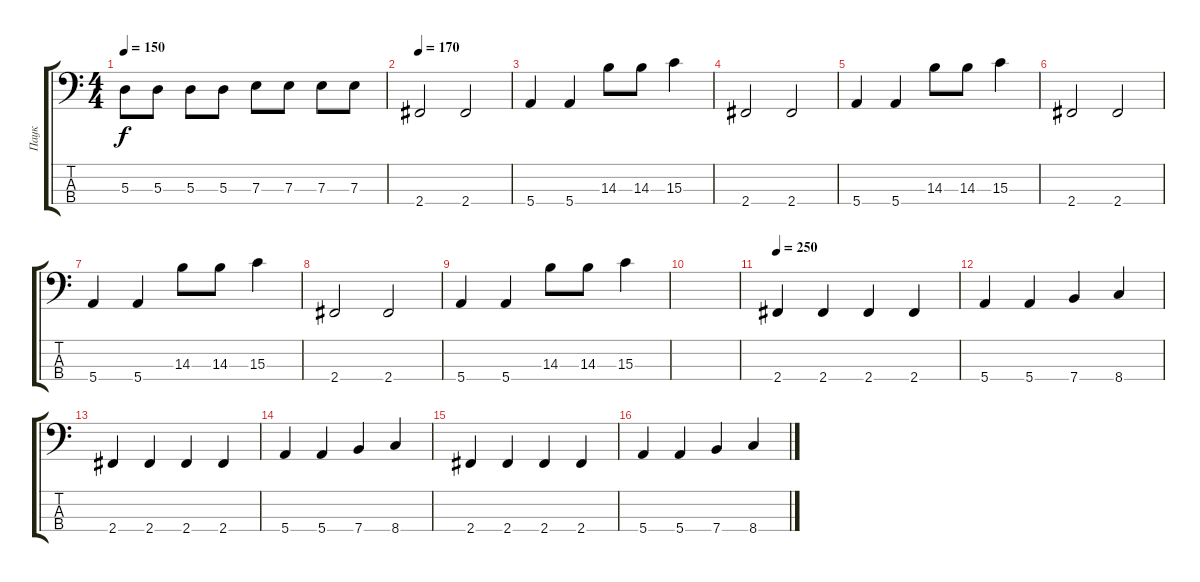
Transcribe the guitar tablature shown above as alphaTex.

\track ("Паук" "Паук") {instrument electricbassfinger}
\staff {score tabs}
\tuning (G2 D2 A1 E1) {hide}
\ts (4 4)
\tempo 150
\clef f4
\ks c
5.3.8{dy f} 5.3.8 5.3.8 5.3.8 7.3.8 7.3.8 7.3.8 7.3.8 |
\tempo 170
2.4.2 2.4.2 |
5.4.4 5.4.4 14.3.8 14.3.8 15.3.4 |
2.4.2 2.4.2 |
5.4.4 5.4.4 14.3.8 14.3.8 15.3.4 |
2.4.2 2.4.2 |
5.4.4 5.4.4 14.3.8 14.3.8 15.3.4 |
2.4.2 2.4.2 |
5.4.4 5.4.4 14.3.8 14.3.8 15.3.4 |
|
\tempo 250
2.4.4 2.4.4 2.4.4 2.4.4 |
5.4.4 5.4.4 7.4.4 8.4.4 |
2.4.4 2.4.4 2.4.4 2.4.4 |
5.4.4 5.4.4 7.4.4 8.4.4 |
2.4.4 2.4.4 2.4.4 2.4.4 |
5.4.4 5.4.4 7.4.4 8.4.4
